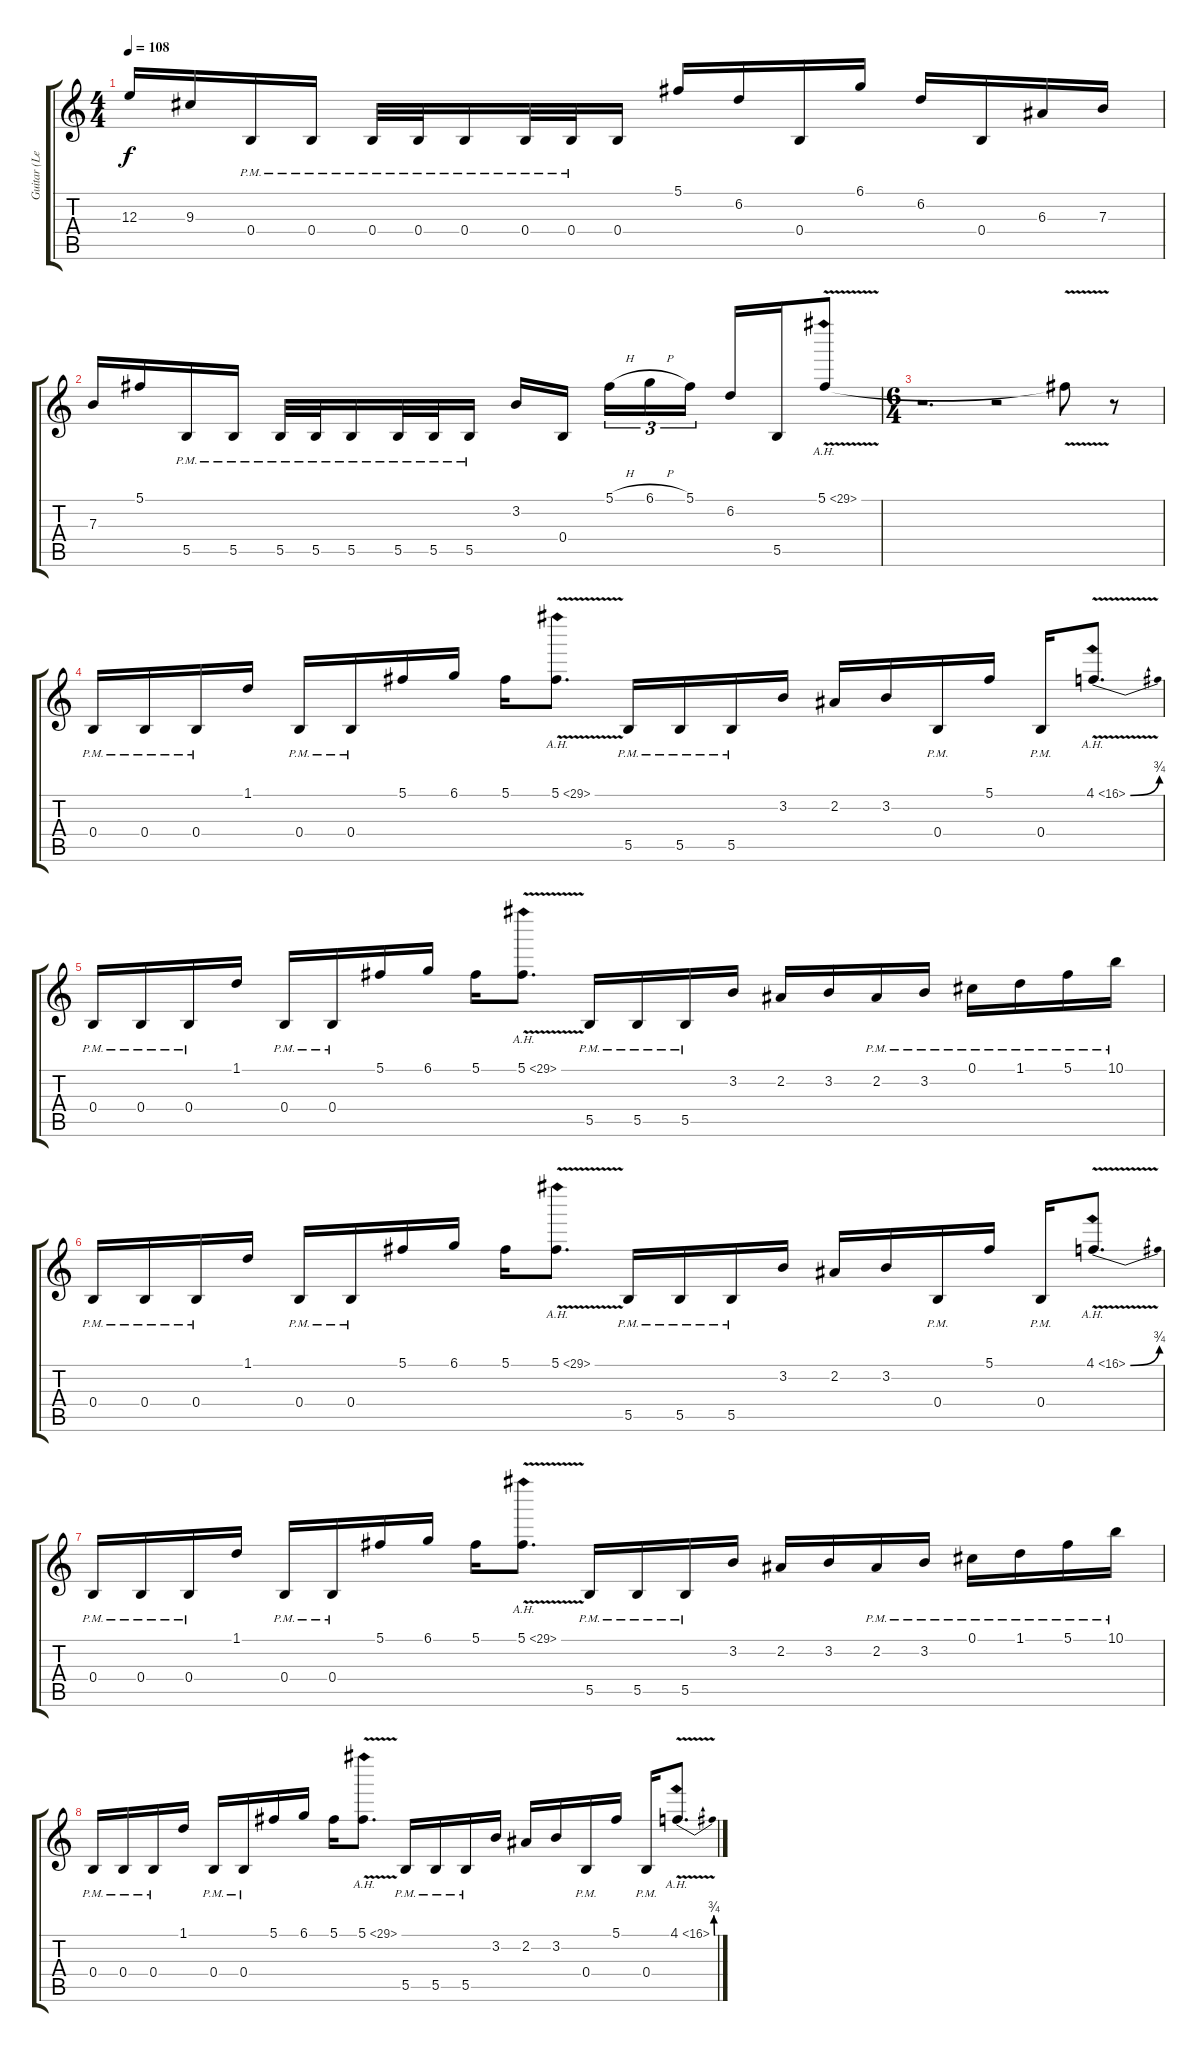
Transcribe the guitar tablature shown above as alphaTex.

\track ("Guitar (Left)" "Guitar (Le") {instrument distortionguitar}
\staff {score tabs}
\tuning (Db4 Ab3 E3 B2 Gb2 B1) {hide}
\ts (4 4)
\tempo 108
\clef g2
\ks c
12.3.16{dy f} 9.3.16 0.4{pm}.16 0.4{pm}.16 0.4{pm}.32 0.4{pm}.32 0.4{pm}.16 0.4{pm}.32 0.4{pm}.32 0.4.16 5.1.16 6.2.16 0.4.16 6.1.16 6.2.16 0.4.16 6.3.16 7.3.16 |
7.3.16 5.1.16 5.5{pm}.16 5.5{pm}.16 5.5{pm}.32 5.5{pm}.32 5.5{pm}.16 5.5{pm}.32 5.5{pm}.32 5.5{pm}.16 3.2.16 0.4.16{beam splitsecondary} 5.1{h}.16{tu (3 2)} 6.1{h}.16{tu (3 2)} 5.1.16{tu (3 2)} 6.2.16 5.5.16 5.1{ah 24 v}.8 |
\ts (6 4)
r.2{d} r.2 5.1{t}.8 r.8 |
0.4{pm}.16 0.4{pm}.16 0.4{pm}.16 1.1.16 0.4{pm}.16 0.4{pm}.16 5.1.16 6.1.16 5.1.16 5.1{ah 24 v}.8{d} 5.5{pm}.16 5.5{pm}.16 5.5{pm}.16 3.2.16 2.2.16 3.2.16 0.4{pm}.16 5.1.16 0.4{pm}.16 4.1{be (bend 0 0 60 3) ah 12 v}.8{d} |
0.4{pm}.16 0.4{pm}.16 0.4{pm}.16 1.1.16 0.4{pm}.16 0.4{pm}.16 5.1.16 6.1.16 5.1.16 5.1{ah 24 v}.8{d} 5.5{pm}.16 5.5{pm}.16 5.5{pm}.16 3.2.16 2.2.16 3.2.16 2.2{pm}.16 3.2{pm}.16 0.1{pm}.16 1.1{pm}.16 5.1{pm}.16 10.1{pm}.16 |
0.4{pm}.16 0.4{pm}.16 0.4{pm}.16 1.1.16 0.4{pm}.16 0.4{pm}.16 5.1.16 6.1.16 5.1.16 5.1{ah 24 v}.8{d} 5.5{pm}.16 5.5{pm}.16 5.5{pm}.16 3.2.16 2.2.16 3.2.16 0.4{pm}.16 5.1.16 0.4{pm}.16 4.1{be (bend 0 0 60 3) ah 12 v}.8{d} |
0.4{pm}.16 0.4{pm}.16 0.4{pm}.16 1.1.16 0.4{pm}.16 0.4{pm}.16 5.1.16 6.1.16 5.1.16 5.1{ah 24 v}.8{d} 5.5{pm}.16 5.5{pm}.16 5.5{pm}.16 3.2.16 2.2.16 3.2.16 2.2{pm}.16 3.2{pm}.16 0.1{pm}.16 1.1{pm}.16 5.1{pm}.16 10.1{pm}.16 |
0.4{pm}.16 0.4{pm}.16 0.4{pm}.16 1.1.16 0.4{pm}.16 0.4{pm}.16 5.1.16 6.1.16 5.1.16 5.1{ah 24 v}.8{d} 5.5{pm}.16 5.5{pm}.16 5.5{pm}.16 3.2.16 2.2.16 3.2.16 0.4{pm}.16 5.1.16 0.4{pm}.16 4.1{be (bend 0 0 60 3) ah 12 v}.8{d}
